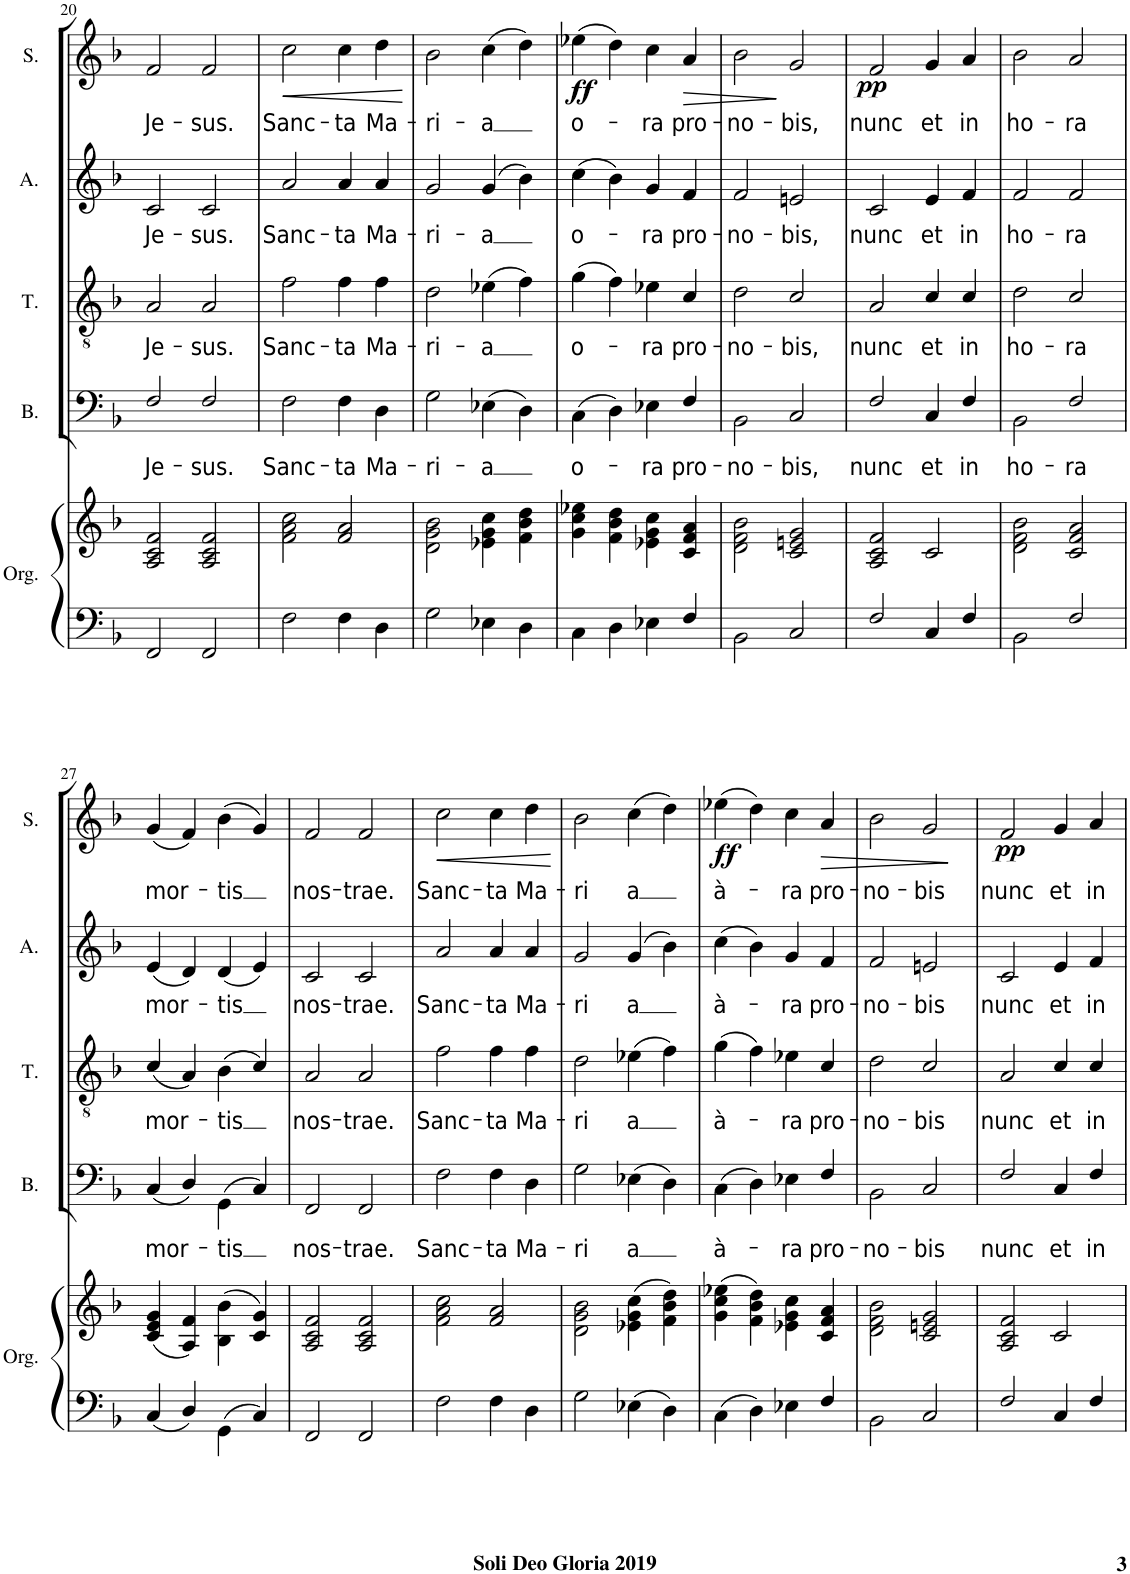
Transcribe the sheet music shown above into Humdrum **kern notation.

**kern	**kern	**kern	**text	**kern	**text	**kern	**text	**kern	**text	**dynam
*part5	*part5	*part4	*part4	*part3	*part3	*part2	*part2	*part1	*part1	*part1
*staff6	*staff5	*staff4	*staff4	*staff3	*staff3	*staff2	*staff2	*staff1	*staff1	*staff1
*I"Orgue	*	*I"Bass	*	*I"Tenor	*	*I"Alto	*	*I"Soprano	*	*
*I'Org.	*	*I'B.	*	*I'T.	*	*I'A.	*	*I'S.	*	*
!!LO:PB:g=z
*clefF4	*clefG2	*clefF4	*	*clefGv2	*	*clefG2	*	*clefG2	*	*
*k[b-]	*k[b-]	*k[b-]	*	*k[b-]	*	*k[b-]	*	*k[b-]	*	*
*M2/2	*M2/2	*M2/2	*	*M2/2	*	*M2/2	*	*M2/2	*	*
*met(c|)	*met(c|)	*met(c|)	*	*met(c|)	*	*met(c|)	*	*met(c|)	*	*
=20	=20	=20	=20	=20	=20	=20	=20	=20	=20	=20
!	!	!	!LO:LY:b	!	!LO:LY:b	!	!LO:LY:b	!	!LO:LY:b	!
2FF/	2A/ 2c/ 2f/	2F/	Je-	2A/	Je-	2c/	Je-	2f/	Je-	.
!	!	!	!LO:LY:b	!	!LO:LY:b	!	!LO:LY:b	!	!LO:LY:b	!
2FF/	2A/ 2c/ 2f/	2F/	-sus.	2A/	-sus.	2c/	-sus.	2f/	-sus.	.
=21	=21	=21	=21	=21	=21	=21	=21	=21	=21	=21
!	!	!	!LO:LY:b	!	!LO:LY:b	!	!LO:LY:b	!	!LO:LY:b	!LO:HP:b
2F\	2f\ 2a\ 2cc\	2F\	Sanc-	2f\	Sanc-	2a/	Sanc-	2cc\	Sanc-	<
!	!	!	!LO:LY:b	!	!LO:LY:b	!	!LO:LY:b	!	!LO:LY:b	!
4F\	2f/ 2a/	4F\	-ta	4f\	-ta	4a/	-ta	4cc\	-ta	.
!	!	!	!LO:LY:b	!	!LO:LY:b	!	!LO:LY:b	!	!LO:LY:b	!
4D\	.	4D\	Ma-	4f\	Ma-	4a/	Ma-	4dd\	Ma-	.
.	.	.	.	.	.	.	.	.	.	[
=22	=22	=22	=22	=22	=22	=22	=22	=22	=22	=22
!	!	!	!LO:LY:b	!	!LO:LY:b	!	!LO:LY:b	!	!LO:LY:b	!
2G\	2d\ 2g\ 2b-\	2G\	-ri-	2d\	-ri-	2g/	-ri-	2b-\	-ri-	.
!	!	!	!LO:LY:b	!	!LO:LY:b	!	!LO:LY:b	!	!LO:LY:b	!
4E-X\	4e-X\ 4g\ 4cc\	(4E-X\	-a	(4e-X\	-a	(4g/	-a	(4cc\	-a	.
4D\	4f\ 4b-\ 4dd\	4D\)	.	4f\)	.	4b-\)	.	4dd\)	.	.
=23	=23	=23	=23	=23	=23	=23	=23	=23	=23	=23
!	!	!	!LO:LY:b	!	!LO:LY:b	!	!LO:LY:b	!	!LO:LY:b	!LO:DY:b
4C\	4g\ 4cc\ 4ee-X\	(4C\	o-	(4g\	o-	(4cc\	o-	(4ee-X\	o-	ff
4D\	4f\ 4b-\ 4dd\	4D\)	.	4f\)	.	4b-\)	.	4dd\)	.	.
!	!	!	!LO:LY:b	!	!LO:LY:b	!	!LO:LY:b	!	!LO:LY:b	!
4E-X\	4e-X\ 4g\ 4cc\	4E-X\	-ra	4e-X\	-ra	4g/	-ra	4cc\	-ra	.
!	!	!	!LO:LY:b	!	!LO:LY:b	!	!LO:LY:b	!	!LO:LY:b	!LO:HP:b
4F/	4c/ 4f/ 4a/	4F/	pro-	4c/	pro-	4f/	pro-	4a/	pro-	>
.	.	.	.	.	.	.	.	.	.	]
=24	=24	=24	=24	=24	=24	=24	=24	=24	=24	=24
!	!	!	!LO:LY:b	!	!LO:LY:b	!	!LO:LY:b	!	!LO:LY:b	!
2BB-\	2d\ 2f\ 2b-\	2BB-\	-no-	2d\	-no-	2f/	-no-	2b-\	-no-	.
!	!	!	!LO:LY:b	!	!LO:LY:b	!	!LO:LY:b	!	!LO:LY:b	!
2C/	2c/ 2en/ 2g/	2C/	-bis,	2c/	-bis,	2en/	-bis,	2g/	-bis,	.
=25	=25	=25	=25	=25	=25	=25	=25	=25	=25	=25
!	!	!	!LO:LY:b	!	!LO:LY:b	!	!LO:LY:b	!	!LO:LY:b	!LO:DY:b
2F/	2A/ 2c/ 2f/	2F/	nunc	2A/	nunc	2c/	nunc	2f/	nunc	pp
!	!	!	!LO:LY:b	!	!LO:LY:b	!	!LO:LY:b	!	!LO:LY:b	!
4C/	2c/	4C/	et	4c/	et	4e/	et	4g/	et	.
!	!	!	!LO:LY:b	!	!LO:LY:b	!	!LO:LY:b	!	!LO:LY:b	!
4F/	.	4F/	in	4c/	in	4f/	in	4a/	in	.
=26	=26	=26	=26	=26	=26	=26	=26	=26	=26	=26
!	!	!	!LO:LY:b	!	!LO:LY:b	!	!LO:LY:b	!	!LO:LY:b	!
2BB-\	2d\ 2f\ 2b-\	2BB-\	ho-	2d\	ho-	2f/	ho-	2b-\	ho-	.
!	!	!	!LO:LY:b	!	!LO:LY:b	!	!LO:LY:b	!	!LO:LY:b	!
2F/	2c/ 2f/ 2a/	2F/	-ra	2c/	-ra	2f/	-ra	2a/	-ra	.
!!LO:LB:g=z
=27	=27	=27	=27	=27	=27	=27	=27	=27	=27	=27
!	!	!	!LO:LY:b	!	!LO:LY:b	!	!LO:LY:b	!	!LO:LY:b	!
4C/	(4c/ 4e/ 4g/	(4C/	mor-	(4c/	mor-	(4e/	mor-	(4g/	mor-	.
4D/	4A/ 4f/)	4D/)	.	4A/)	.	4d/)	.	4f/)	.	.
!	!	!	!LO:LY:b	!	!LO:LY:b	!	!LO:LY:b	!	!LO:LY:b	!
4GG\	(4B-\ 4b-\	(4GG\	-tis	(4B-\	-tis	(4d/	-tis	(4b-\	-tis	.
4C/	4c/ 4g/)	4C/)	.	4c/)	.	4e/)	.	4g/)	.	.
=28	=28	=28	=28	=28	=28	=28	=28	=28	=28	=28
!	!	!	!LO:LY:b	!	!LO:LY:b	!	!LO:LY:b	!	!LO:LY:b	!
2FF/	2A/ 2c/ 2f/	2FF/	nos-	2A/	nos-	2c/	nos-	2f/	nos-	.
!	!	!	!LO:LY:b	!	!LO:LY:b	!	!LO:LY:b	!	!LO:LY:b	!
2FF/	2A/ 2c/ 2f/	2FF/	-trae.	2A/	-trae.	2c/	-trae.	2f/	-trae.	.
=29	=29	=29	=29	=29	=29	=29	=29	=29	=29	=29
!	!	!	!LO:LY:b	!	!LO:LY:b	!	!LO:LY:b	!	!LO:LY:b	!LO:HP:b
2F\	2f\ 2a\ 2cc\	2F\	Sanc-	2f\	Sanc-	2a/	Sanc-	2cc\	Sanc-	<
!	!	!	!LO:LY:b	!	!LO:LY:b	!	!LO:LY:b	!	!LO:LY:b	!
4F\	2f/ 2a/	4F\	-ta	4f\	-ta	4a/	-ta	4cc\	-ta	.
!	!	!	!LO:LY:b	!	!LO:LY:b	!	!LO:LY:b	!	!LO:LY:b	!
4D\	.	4D\	Ma-	4f\	Ma-	4a/	Ma-	4dd\	Ma-	.
.	.	.	.	.	.	.	.	.	.	[
=30	=30	=30	=30	=30	=30	=30	=30	=30	=30	=30
!	!	!	!LO:LY:b	!	!LO:LY:b	!	!LO:LY:b	!	!LO:LY:b	!
2G\	2d\ 2g\ 2b-\	2G\	-ri	2d\	-ri	2g/	-ri	2b-\	-ri	.
!	!	!	!LO:LY:b	!	!LO:LY:b	!	!LO:LY:b	!	!LO:LY:b	!
4E-X\	(4e-X\ 4g\ 4cc\	(4E-X\	a	(4e-X\	a	(4g/	a	(4cc\	a	.
4D\	4f\ 4b-\ 4dd\)	4D\)	.	4f\)	.	4b-\)	.	4dd\)	.	.
=31	=31	=31	=31	=31	=31	=31	=31	=31	=31	=31
!	!	!	!LO:LY:b	!	!LO:LY:b	!	!LO:LY:b	!	!LO:LY:b	!LO:DY:b
4C\	(4g\ 4cc\ 4ee-X\	(4C\	à-	(4g\	à-	(4cc\	à-	(4ee-X\	à-	ff
4D\	4f\ 4b-\ 4dd\)	4D\)	.	4f\)	.	4b-\)	.	4dd\)	.	.
!	!	!	!LO:LY:b	!	!LO:LY:b	!	!LO:LY:b	!	!LO:LY:b	!
4E-X\	4e-X\ 4g\ 4cc\	4E-X\	-ra	4e-X\	-ra	4g/	-ra	4cc\	-ra	.
!	!	!	!LO:LY:b	!	!LO:LY:b	!	!LO:LY:b	!	!LO:LY:b	!LO:HP:b
4F/	4c/ 4f/ 4a/	4F/	pro-	4c/	pro-	4f/	pro-	4a/	pro-	>
.	.	.	.	.	.	.	.	.	.	]
=32	=32	=32	=32	=32	=32	=32	=32	=32	=32	=32
!	!	!	!LO:LY:b	!	!LO:LY:b	!	!LO:LY:b	!	!LO:LY:b	!
2BB-\	2d\ 2f\ 2b-\	2BB-\	-no-	2d\	-no-	2f/	-no-	2b-\	-no-	.
!	!	!	!LO:LY:b	!	!LO:LY:b	!	!LO:LY:b	!	!LO:LY:b	!
2C/	2c/ 2en/ 2g/	2C/	-bis	2c/	-bis	2en/	-bis	2g/	-bis	.
=33	=33	=33	=33	=33	=33	=33	=33	=33	=33	=33
!	!	!	!LO:LY:b	!	!LO:LY:b	!	!LO:LY:b	!	!LO:LY:b	!LO:DY:b
2F/	2A/ 2c/ 2f/	2F/	nunc	2A/	nunc	2c/	nunc	2f/	nunc	pp
!	!	!	!LO:LY:b	!	!LO:LY:b	!	!LO:LY:b	!	!LO:LY:b	!
4C/	2c/	4C/	et	4c/	et	4e/	et	4g/	et	.
!	!	!	!LO:LY:b	!	!LO:LY:b	!	!LO:LY:b	!	!LO:LY:b	!
4F/	.	4F/	in	4c/	in	4f/	in	4a/	in	.
=	=	=	=	=	=	=	=	=	=	=
*-	*-	*-	*-	*-	*-	*-	*-	*-	*-	*-
